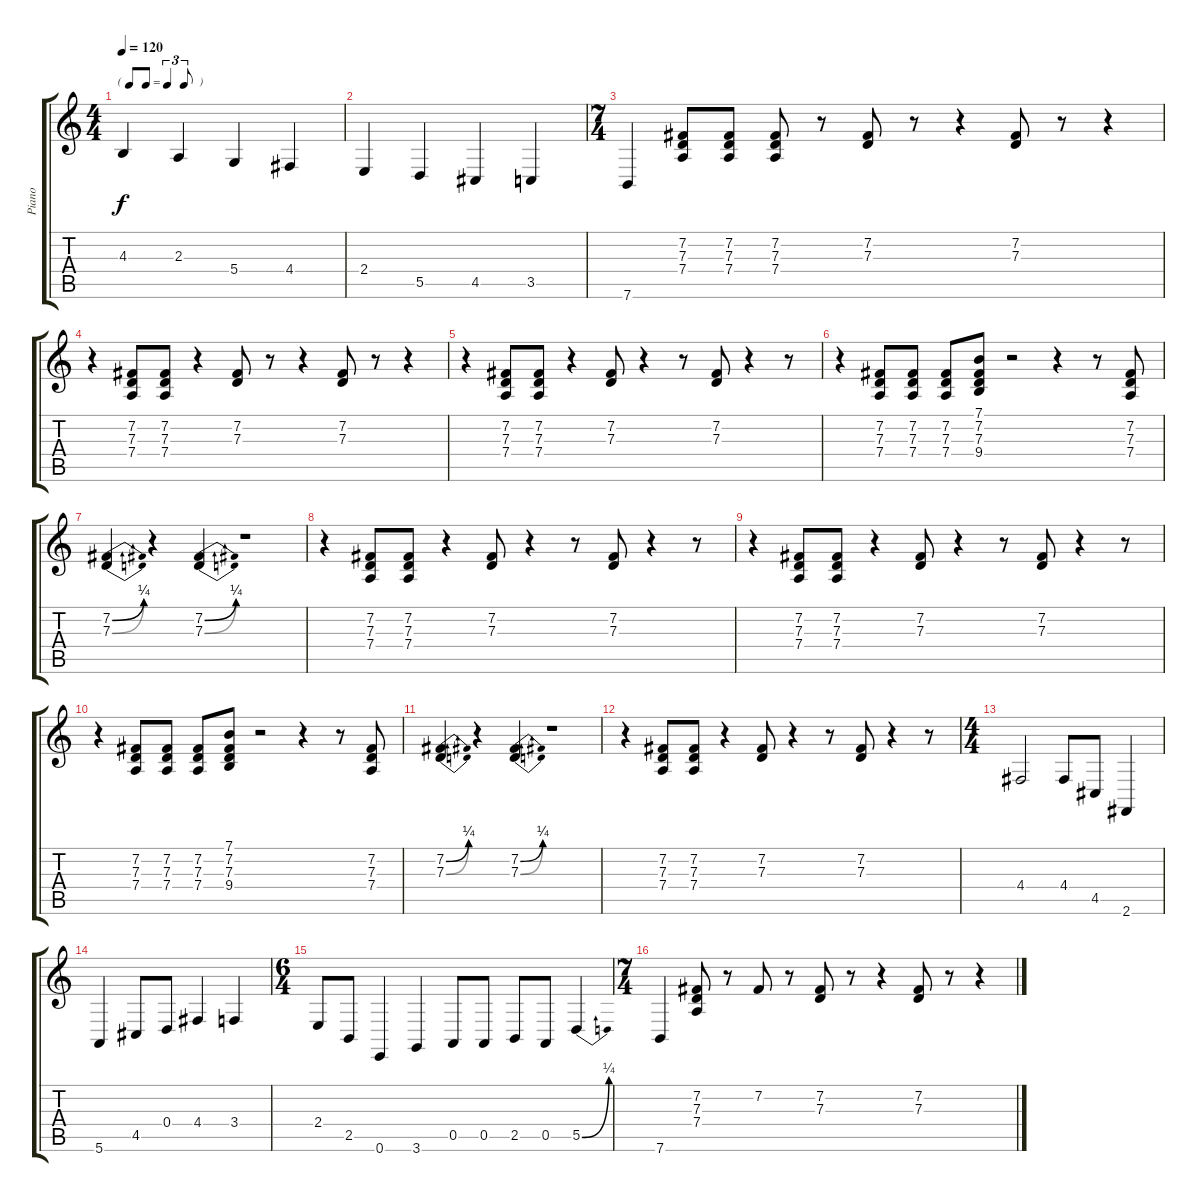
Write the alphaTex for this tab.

\track ("Piano" "Piano") {instrument electricpiano2}
\staff {score tabs}
\tuning (E4 B3 G3 D3 A2 E2) {hide}
\ts (4 4)
\tf triplet8th
\tempo 120
\clef g2
\ks c
4.3.4{dy f} 2.3.4 5.4.4 4.4.4 |
2.4.4 5.5.4 4.5.4 3.5.4 |
\ts (7 4)
7.6.4 (7.2 7.3 7.4).8 (7.2 7.3 7.4).8 (7.2 7.3 7.4).8 r.8 (7.2 7.3).8 r.8 r.4 (7.2 7.3).8 r.8 r.4 |
r.4 (7.2 7.3 7.4).8 (7.2 7.3 7.4).8 r.4 (7.2 7.3).8 r.8 r.4 (7.2 7.3).8 r.8 r.4 |
r.4 (7.2 7.3 7.4).8 (7.2 7.3 7.4).8 r.4 (7.2 7.3).8 r.4 r.8 (7.2 7.3).8 r.4 r.8 |
r.4 (7.2 7.3 7.4).8 (7.2 7.3 7.4).8 (7.2 7.3 7.4).8 (7.1 7.2 7.3 9.4).8 r.2 r.4 r.8 (7.2 7.3 7.4).8 |
(7.2{be (bend 0 0 60 1)} 7.3{be (bend 0 0 60 1)}).4 r.4 (7.2{be (bend 0 0 60 1)} 7.3{be (bend 0 0 60 1)}).4 r.1 |
r.4 (7.2 7.3 7.4).8 (7.2 7.3 7.4).8 r.4 (7.2 7.3).8 r.4 r.8 (7.2 7.3).8 r.4 r.8 |
r.4 (7.2 7.3 7.4).8 (7.2 7.3 7.4).8 r.4 (7.2 7.3).8 r.4 r.8 (7.2 7.3).8 r.4 r.8 |
r.4 (7.2 7.3 7.4).8 (7.2 7.3 7.4).8 (7.2 7.3 7.4).8 (7.1 7.2 7.3 9.4).8 r.2 r.4 r.8 (7.2 7.3 7.4).8 |
(7.2{be (bend 0 0 60 1)} 7.3{be (bend 0 0 60 1)}).4 r.4 (7.2{be (bend 0 0 60 1)} 7.3{be (bend 0 0 60 1)}).4 r.1 |
r.4 (7.2 7.3 7.4).8 (7.2 7.3 7.4).8 r.4 (7.2 7.3).8 r.4 r.8 (7.2 7.3).8 r.4 r.8 |
\ts (4 4)
4.4.2 4.4.8 4.5.8 2.6.4 |
5.6.4 4.5.8 0.4.8 4.4.4 3.4.4 |
\ts (6 4)
2.4.8 2.5.8 0.6.4 3.6.4 0.5.8 0.5.8 2.5.8 0.5.8 5.5{be (bend 0 0 60 1)}.4 |
\ts (7 4)
7.6.4 (7.2 7.3 7.4).8 r.8 7.2.8 r.8 (7.2 7.3).8 r.8 r.4 (7.2 7.3).8 r.8 r.4
